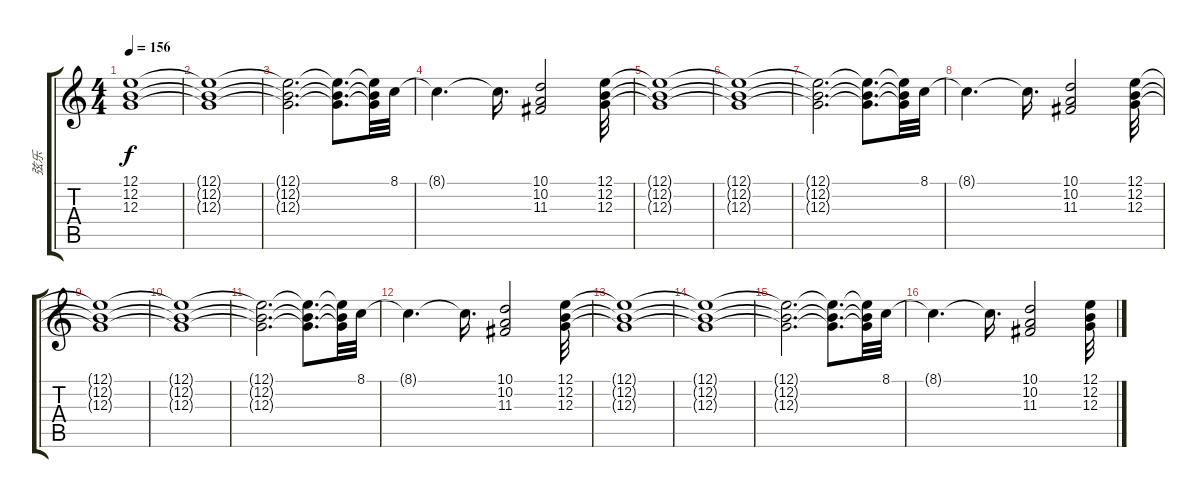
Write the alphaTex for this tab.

\track ("弦乐" "弦乐") {instrument stringensemble1}
\staff {score tabs}
\tuning (E4 B3 G3 D3 A2 E2) {hide}
\ts (4 4)
\tempo 156
\clef g2
\ks c
(12.1{t} 12.2{t} 12.3{t}).1{dy f} |
(12.1{t} 12.2{t} 12.3{t}).1 |
(12.1{t} 12.2{t} 12.3{t}).2{d} (12.1{t} 12.2{t} 12.3{t}).8{d} (12.1{t} 12.2{t} 12.3{t}).32 8.1.32 |
8.1{t}.4{d} 8.1{t}.16{d} (10.1 10.2 11.3).2 (12.1 12.2 12.3).32 |
(12.1{t} 12.2{t} 12.3{t}).1 |
(12.1{t} 12.2{t} 12.3{t}).1 |
(12.1{t} 12.2{t} 12.3{t}).2{d} (12.1{t} 12.2{t} 12.3{t}).8{d} (12.1{t} 12.2{t} 12.3{t}).32 8.1.32 |
8.1{t}.4{d} 8.1{t}.16{d} (10.1 10.2 11.3).2 (12.1 12.2 12.3).32 |
(12.1{t} 12.2{t} 12.3{t}).1 |
(12.1{t} 12.2{t} 12.3{t}).1 |
(12.1{t} 12.2{t} 12.3{t}).2{d} (12.1{t} 12.2{t} 12.3{t}).8{d} (12.1{t} 12.2{t} 12.3{t}).32 8.1.32 |
8.1{t}.4{d} 8.1{t}.16{d} (10.1 10.2 11.3).2 (12.1 12.2 12.3).32 |
(12.1{t} 12.2{t} 12.3{t}).1 |
(12.1{t} 12.2{t} 12.3{t}).1 |
(12.1{t} 12.2{t} 12.3{t}).2{d} (12.1{t} 12.2{t} 12.3{t}).8{d} (12.1{t} 12.2{t} 12.3{t}).32 8.1.32 |
8.1{t}.4{d} 8.1{t}.16{d} (10.1 10.2 11.3).2 (12.1 12.2 12.3).32
